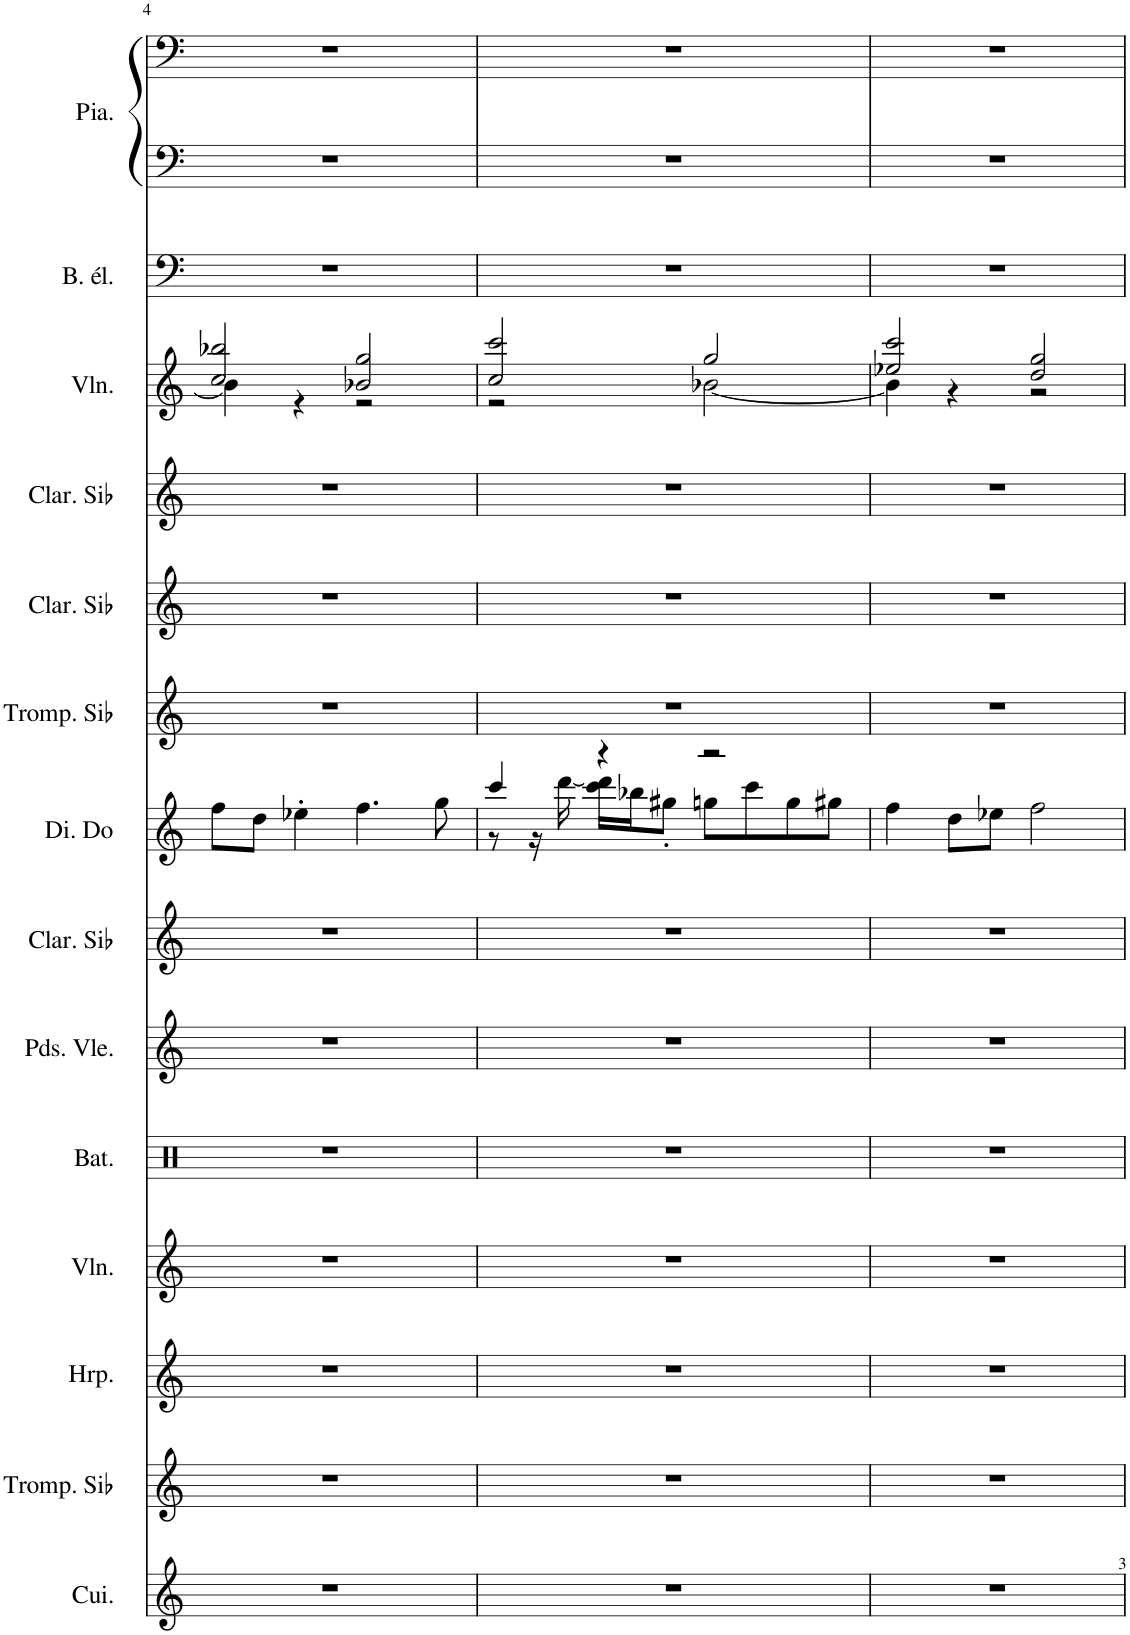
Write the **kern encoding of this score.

**kern	**kern	**kern	**kern	**kern	**kern	**kern	**kern	**kern	**kern	**kern	**kern	**kern	**kern	**kern
*part14	*part13	*part12	*part11	*part10	*part9	*part8	*part7	*part6	*part5	*part4	*part3	*part2	*part1	*part1
*staff15	*staff14	*staff13	*staff12	*staff11	*staff10	*staff9	*staff8	*staff7	*staff6	*staff5	*staff4	*staff3	*staff2	*staff1
*I"Cuivres, Brass Section	*I"Trompette en Sib, Muted Trumpet	*I"Harpe, Orchestral Harp	*I"Violon, Pizzicato Strings	*I"Batterie, Drums	*I"Pardessus de viole, Violin	*I"Clarinette en Sib, Clarinet Pipe	*I"Dizi en Do, Piccolo	*I"Trompette en Sib, Trumpet	*I"Clarinette en Sib, Clarinet Pipe	*I"Clarinette en Sib, Clarinet Pipe	*I"Violon, Tremolo Strings	*I"Basse électrique, Electric Bass (finger)	*I"Piano, Bright Acoustic Piano	*
*I'Cui.	*I'Tromp. Sib	*I'Hrp.	*I'Vln.	*I'Bat.	*I'Pds. Vle.	*I'Clar. Sib	*I'Di. Do	*I'Tromp. Sib	*I'Clar. Sib	*I'Clar. Sib	*I'Vln.	*I'B. él.	*I'Pia.	*
!!LO:PB:g=z
*clefG2	*clefG2	*clefG2	*clefG2	*clefX	*clefG2	*clefG2	*clefG2	*clefG2	*clefG2	*clefG2	*clefG2	*clefF4	*clefF4	*clefF4
*	*Trd1c2	*	*	*	*	*Trd1c2	*Trd-7c-12	*Trd1c2	*Trd1c2	*Trd1c2	*	*Trd7c12	*	*
*k[]	*k[]	*k[]	*k[]	*k[]	*k[]	*k[]	*k[]	*k[]	*k[]	*k[]	*k[]	*k[]	*k[]	*k[]
*M4/4	*M4/4	*M4/4	*M4/4	*M4/4	*M4/4	*M4/4	*M4/4	*M4/4	*M4/4	*M4/4	*M4/4	*M4/4	*M4/4	*M4/4
=4	=4	=4	=4	=4	=4	=4	=4	=4	=4	=4	=4	=4	=4	=4
*	*	*	*	*	*	*	*	*	*	*	*^	*	*	*
1r	1r	1r	1r	1r	1r	1r	8ff\L	1r	1r	1r	2cc/ 2bb-X/	4b-\]	1r	1r	1r
.	.	.	.	.	.	.	8dd\J	.	.	.	.	.	.	.	.
.	.	.	.	.	.	.	4ee-X'\	.	.	.	.	4r	.	.	.
.	.	.	.	.	.	.	4.ff\	.	.	.	2b-X/ 2gg/	2r	.	.	.
.	.	.	.	.	.	.	8gg\	.	.	.	.	.	.	.	.
=5	=5	=5	=5	=5	=5	=5	=5	=5	=5	=5	=5	=5	=5	=5	=5
*	*	*	*	*	*	*	*^	*	*	*	*	*	*	*	*
1r	1r	1r	1r	1r	1r	1r	4ccc/	8r	1r	1r	1r	2cc/ 2ccc/	2r	1r	1r	1r
.	.	.	.	.	.	.	.	16r	.	.	.	.	.	.	.	.
.	.	.	.	.	.	.	.	[16ddd\	.	.	.	.	.	.	.	.
.	.	.	.	.	.	.	4r	16ccc\ 16ddd\]LL	.	.	.	.	.	.	.	.
.	.	.	.	.	.	.	.	16bb-X\J	.	.	.	.	.	.	.	.
.	.	.	.	.	.	.	.	8gg#X'\J	.	.	.	.	.	.	.	.
.	.	.	.	.	.	.	2r	8ggn\L	.	.	.	2gg/	[2b-X\	.	.	.
.	.	.	.	.	.	.	.	8ccc\	.	.	.	.	.	.	.	.
.	.	.	.	.	.	.	.	8gg\	.	.	.	.	.	.	.	.
.	.	.	.	.	.	.	.	8gg#X\J	.	.	.	.	.	.	.	.
*	*	*	*	*	*	*	*v	*v	*	*	*	*	*	*	*	*
=6	=6	=6	=6	=6	=6	=6	=6	=6	=6	=6	=6	=6	=6	=6	=6
1r	1r	1r	1r	1r	1r	1r	4ff\	1r	1r	1r	2ee-X/ 2ccc/	4b-\]	1r	1r	1r
.	.	.	.	.	.	.	8dd\L	.	.	.	.	4r	.	.	.
.	.	.	.	.	.	.	8ee-X\J	.	.	.	.	.	.	.	.
.	.	.	.	.	.	.	2ff\	.	.	.	2dd/ 2gg/	2r	.	.	.
*	*	*	*	*	*	*	*	*	*	*	*v	*v	*	*	*
=	=	=	=	=	=	=	=	=	=	=	=	=	=	=
*-	*-	*-	*-	*-	*-	*-	*-	*-	*-	*-	*-	*-	*-	*-
